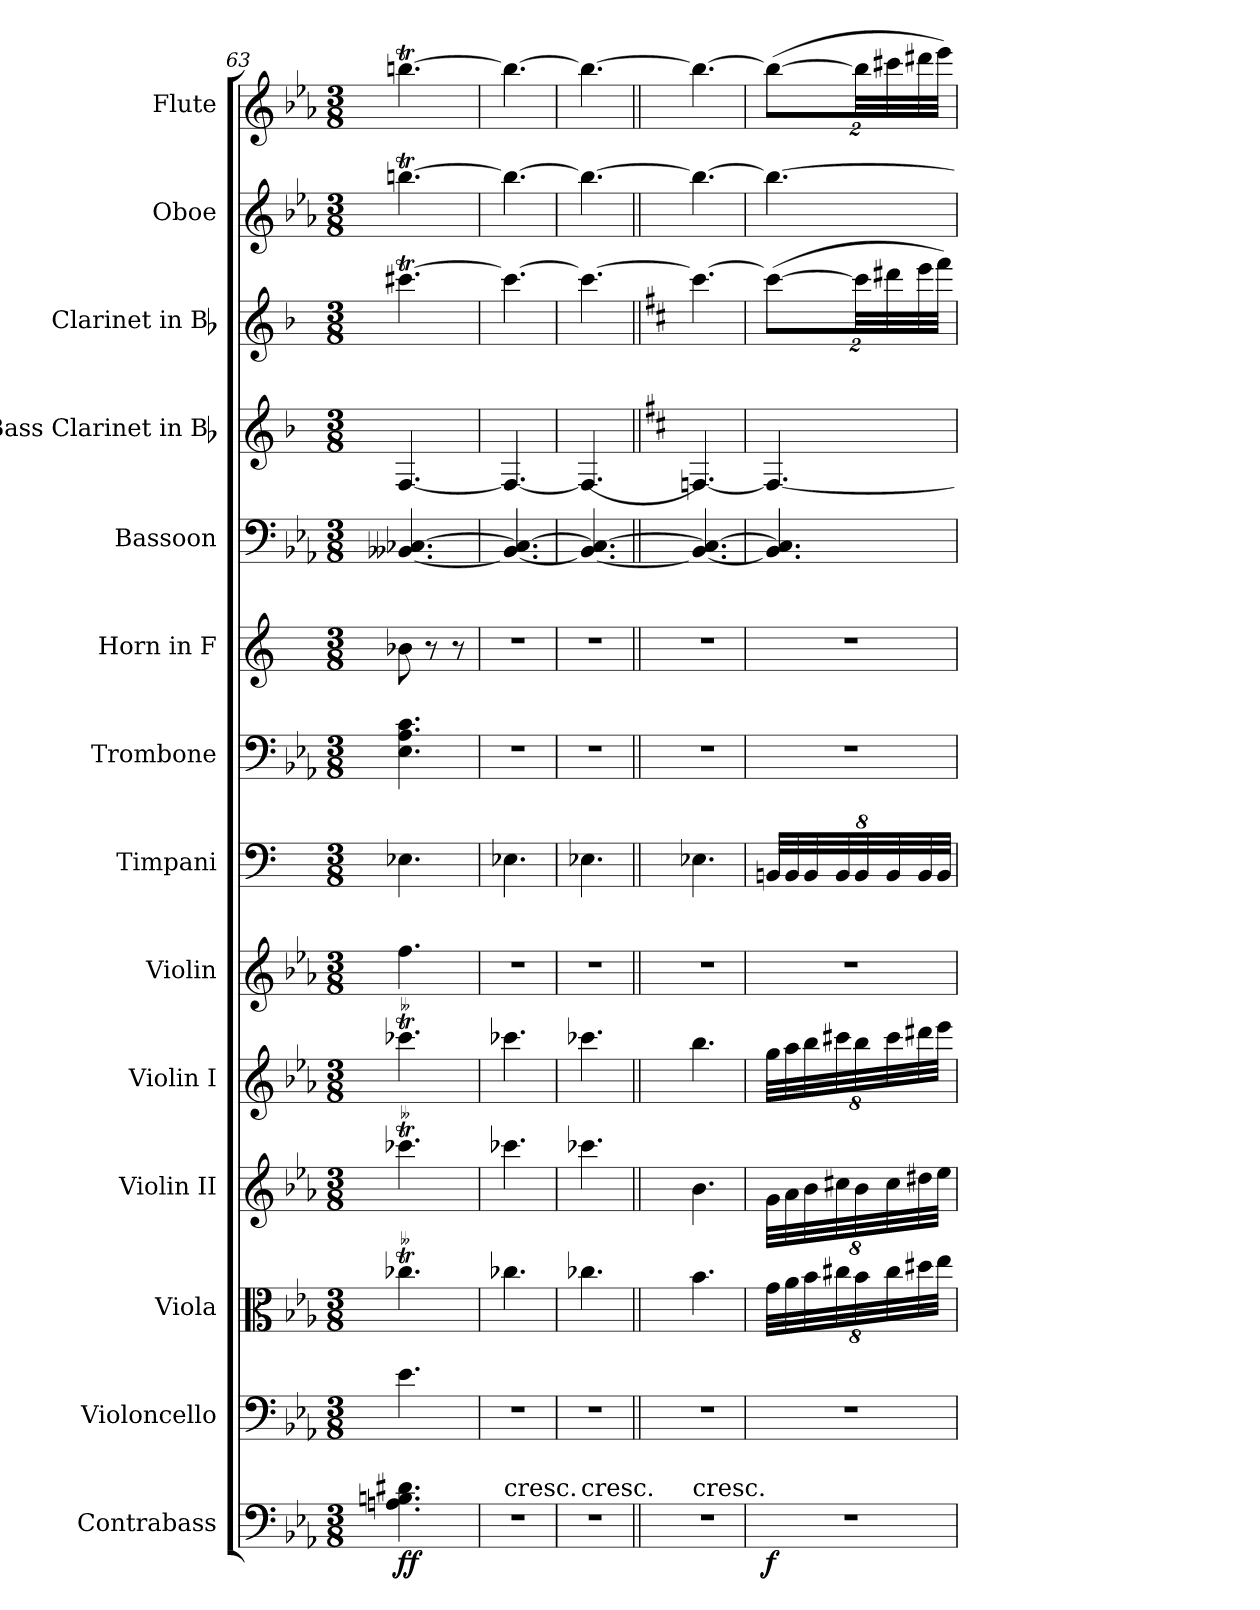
**kern	**dynam	**kern	**kern	**kern	**kern	**kern	**kern	**kern	**kern	**kern	**kern	**kern	**kern	**kern
*part14	*part14	*part13	*part12	*part11	*part10	*part9	*part8	*part7	*part6	*part5	*part4	*part3	*part2	*part1
*staff14	*staff14	*staff13	*staff12	*staff11	*staff10	*staff9	*staff8	*staff7	*staff6	*staff5	*staff4	*staff3	*staff2	*staff1
*I"Contrabass	*	*I"Violoncello	*I"Viola	*I"Violin II	*I"Violin I	*I"Violin	*I"Timpani	*I"Trombone	*I"Horn in F	*I"Bassoon	*I"Bass Clarinet in Bb	*I"Clarinet in Bb	*I"Oboe	*I"Flute
*I'Cb.	*	*I'Vc.	*I'Vla.	*I'Vln. II	*I'Vln. I	*I'Vln.	*I'Timp.	*I'Tbn.	*I'Hn.	*I'Bsn.	*I'B. Cl.	*I'Cl.	*I'Ob.	*I'Fl.
*clefF4	*	*clefF4	*clefC3	*clefG2	*clefG2	*clefG2	*clefF4	*clefF4	*clefG2	*clefF4	*clefG2	*clefG2	*clefG2	*clefG2
*	*	*	*	*	*	*	*	*	*ITrd4c7	*	*ITrd1c2	*ITrd1c2	*	*
*k[b-e-a-]	*	*k[b-e-a-]	*k[b-e-a-]	*k[b-e-a-]	*k[b-e-a-]	*k[b-e-a-]	*	*k[b-e-a-]	*	*k[b-e-a-]	*k[b-e-a-]	*k[b-e-a-]	*k[b-e-a-]	*k[b-e-a-]
*E-:	*	*E-:	*E-:	*E-:	*E-:	*E-:	*	*E-:	*	*E-:	*E-:	*E-:	*E-:	*E-:
*M3/8	*	*M3/8	*M3/8	*M3/8	*M3/8	*M3/8	*M3/8	*M3/8	*M3/8	*M3/8	*M3/8	*M3/8	*M3/8	*M3/8
*MM102	*	*MM102	*MM102	*MM102	*MM102	*MM102	*MM102	*MM102	*MM102	*MM102	*MM102	*MM102	*MM102	*MM102
=63	=63	=63	=63	=63	=63	=63	=63	=63	=63	=63	=63	=63	=63	=63
!	!	!	!LO:TR:acc=--	!LO:TR:acc=--	!LO:TR:acc=--	!	!	!	!	!	!	!	!	!
4.An 4.Bn 4.d#X	ff	4.e-	4.cc-Xt	4.ccc-Xt	4.ccc-Xt	4.ff	4.E-X	4.E- 4.A- 4.c	8e-X	[4.BB--X [4.C-X	[4.E-	[4.bbnt	[4.bbnt	[4.bbnt
.	.	.	.	.	.	.	.	.	8r	.	.	.	.	.
.	.	.	.	.	.	.	.	.	8r	.	.	.	.	.
=64	=64	=64	=64	=64	=64	=64	=64	=64	=64	=64	=64	=64	=64	=64
!LO:TX:t=cresc.	!	!	!	!	!	!	!	!	!	!	!	!	!	!
4.r	.	4.r	4.cc-X	4.ccc-X	4.ccc-X	4.r	4.E-X	4.r	4.r	4.BB--_ 4.C-_	4.E-_	4.bb_	4.bb_	4.bb_
=65	=65	=65	=65	=65	=65	=65	=65	=65	=65	=65	=65	=65	=65	=65
!LO:TX:t=cresc.	!	!	!	!	!	!	!	!	!	!	!	!	!	!
4.r	.	4.r	4.cc-X	4.ccc-X	4.ccc-X	4.r	4.E-X	4.r	4.r	4.BB--_ 4.C-_	4.E-_	4.bb_	4.bb_	4.bb_
=66||	=66||	=66||	=66||	=66||	=66||	=66||	=66||	=66||	=66||	=66||	=66||	=66||	=66||	=66||
*k[]	*	*k[]	*k[]	*k[]	*k[]	*k[]	*	*k[]	*	*k[]	*k[]	*k[]	*k[]	*k[]
*C:	*	*C:	*C:	*C:	*C:	*C:	*	*C:	*	*C:	*C:	*C:	*C:	*C:
!LO:TX:t=cresc.	!	!	!	!	!	!	!	!	!	!	!	!	!	!
4.r	.	4.r	4.b	4.b	4.bb	4.r	4.E-X	4.r	4.r	4.BB--_ 4.C-_	4.E-X_	4.bb_	4.bb_	4.bb_
=67	=67	=67	=67	=67	=67	=67	=67	=67	=67	=67	=67	=67	=67	=67
4.r	f	4.r	64%3gLLL	64%3gLLL	64%3ggLLL	4.r	64%3BBnLLL	4.r	4.r	4.BB--] 4.C-]	4.E-_	(16%3bbL_	4.bb_	(16%3bbL_
.	.	.	64%3a	64%3a	64%3aa	.	64%3BB	.	.	.	.	.	.	.
.	.	.	64%3b	64%3b	64%3bb	.	64%3BB	.	.	.	.	.	.	.
.	.	.	64%3cc#X	64%3cc#X	64%3ccc#X	.	64%3BB	.	.	.	.	.	.	.
.	.	.	64%3b	64%3b	64%3bb	.	64%3BB	.	.	.	.	64%3bbLL]	.	64%3bbLL]
.	.	.	64%3cc#	64%3cc#	64%3ccc#	.	64%3BB	.	.	.	.	64%3ccc#X	.	64%3ccc#X
.	.	.	64%3dd#X	64%3dd#X	64%3ddd#X	.	64%3BB	.	.	.	.	64%3ddd	.	64%3ddd#X
.	.	.	64%3eeJJJ	64%3eeJJJ	64%3eeeJJJ	.	64%3BBJJJ	.	.	.	.	64%3eeeJJJ)	.	64%3eeeJJJ)
=	=	=	=	=	=	=	=	=	=	=	=	=	=	=
*-	*-	*-	*-	*-	*-	*-	*-	*-	*-	*-	*-	*-	*-	*-
